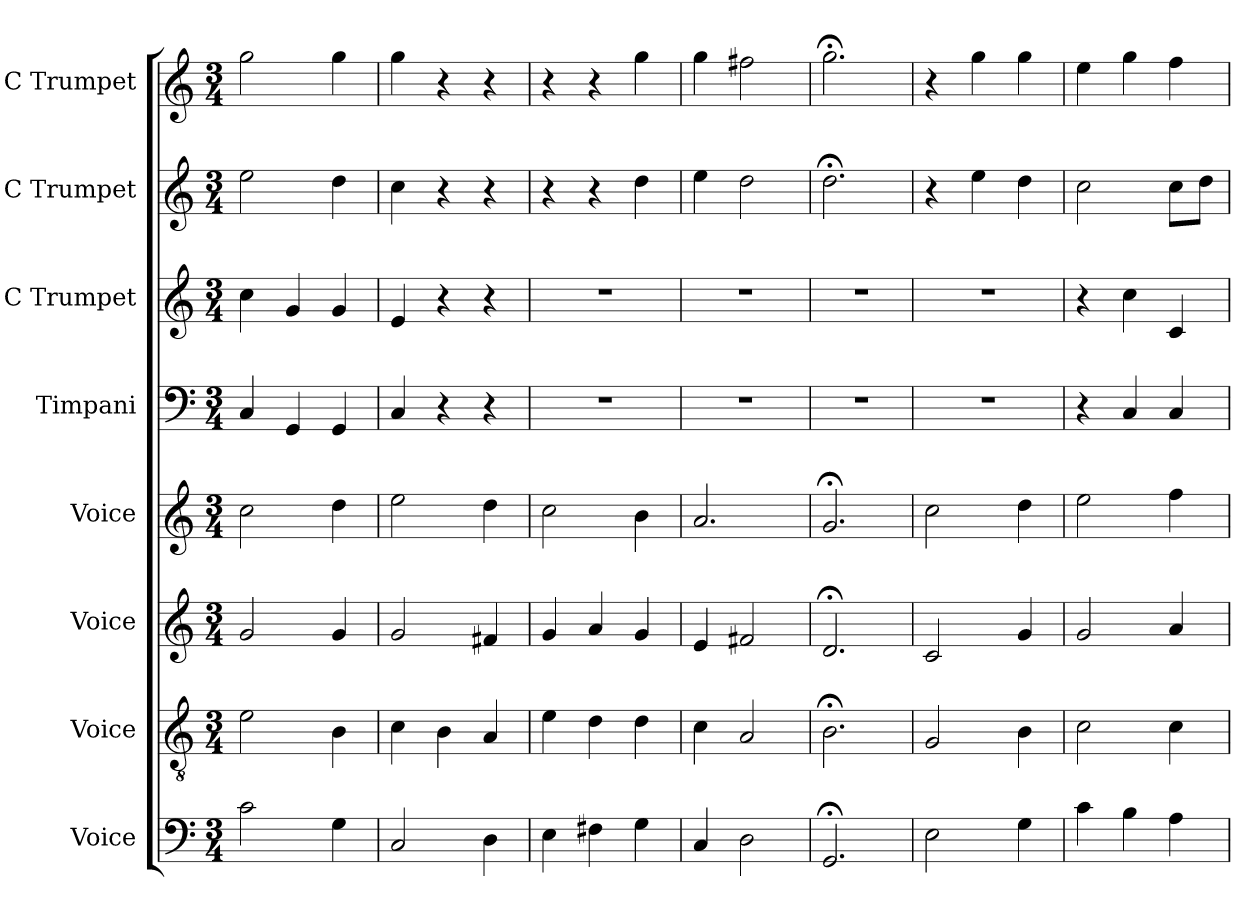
**kern	**kern	**kern	**kern	**kern	**kern	**kern	**kern
*part8	*part7	*part6	*part5	*part4	*part3	*part2	*part1
*staff8	*staff7	*staff6	*staff5	*staff4	*staff3	*staff2	*staff1
*I"Voice	*I"Voice	*I"Voice	*I"Voice	*I"Timpani	*I"C Trumpet	*I"C Trumpet	*I"C Trumpet
*I'V	*I'V	*I'V	*I'V	*I'Timp.	*I'C Tpt.	*I'C Tpt.	*I'C Tpt.
*clefF4	*clefGv2	*clefG2	*clefG2	*clefF4	*clefG2	*clefG2	*clefG2
*k[]	*k[]	*k[]	*k[]	*k[]	*k[]	*k[]	*k[]
*M3/4	*M3/4	*M3/4	*M3/4	*M3/4	*M3/4	*M3/4	*M3/4
=	=	=	=	=	=	=	=
2c	2e	2g	2cc	4C	4cc	2ee	2gg
.	.	.	.	4GG	4g	.	.
4G	4B	4g	4dd	4GG	4g	4dd	4gg
=3	=3	=3	=3	=3	=3	=3	=3
2C	4c	2g	2ee	4C	4e	4cc	4gg
.	4B	.	.	4r	4r	4r	4r
4D	4A	4f#X	4dd	4r	4r	4r	4r
=4	=4	=4	=4	=4	=4	=4	=4
4E	4e	4g	2cc	2.r	2.r	4r	4r
4F#X	4d	4a	.	.	.	4r	4r
4G	4d	4g	4b	.	.	4dd	4gg
=5	=5	=5	=5	=5	=5	=5	=5
4C	4c	4e	2.a	2.r	2.r	4ee	4gg
2D	2A	2f#X	.	.	.	2dd	2ff#X
=6	=6	=6	=6	=6	=6	=6	=6
2.GG;<	2.B;<	2.d;<	2.g;<	2.r	2.r	2.dd;<	2.gg;<
=7	=7	=7	=7	=7	=7	=7	=7
2E	2G	2c	2cc	2.r	2.r	4r	4r
.	.	.	.	.	.	4ee	4gg
4G	4B	4g	4dd	.	.	4dd	4gg
=8	=8	=8	=8	=8	=8	=8	=8
4c	2c	2g	2ee	4r	4r	2cc	4ee
4B	.	.	.	4C	4cc	.	4gg
4A	4c	4a	4ff	4C	4c	8ccL	4ff
.	.	.	.	.	.	8ddJ	.
=	=	=	=	=	=	=	=
*-	*-	*-	*-	*-	*-	*-	*-
